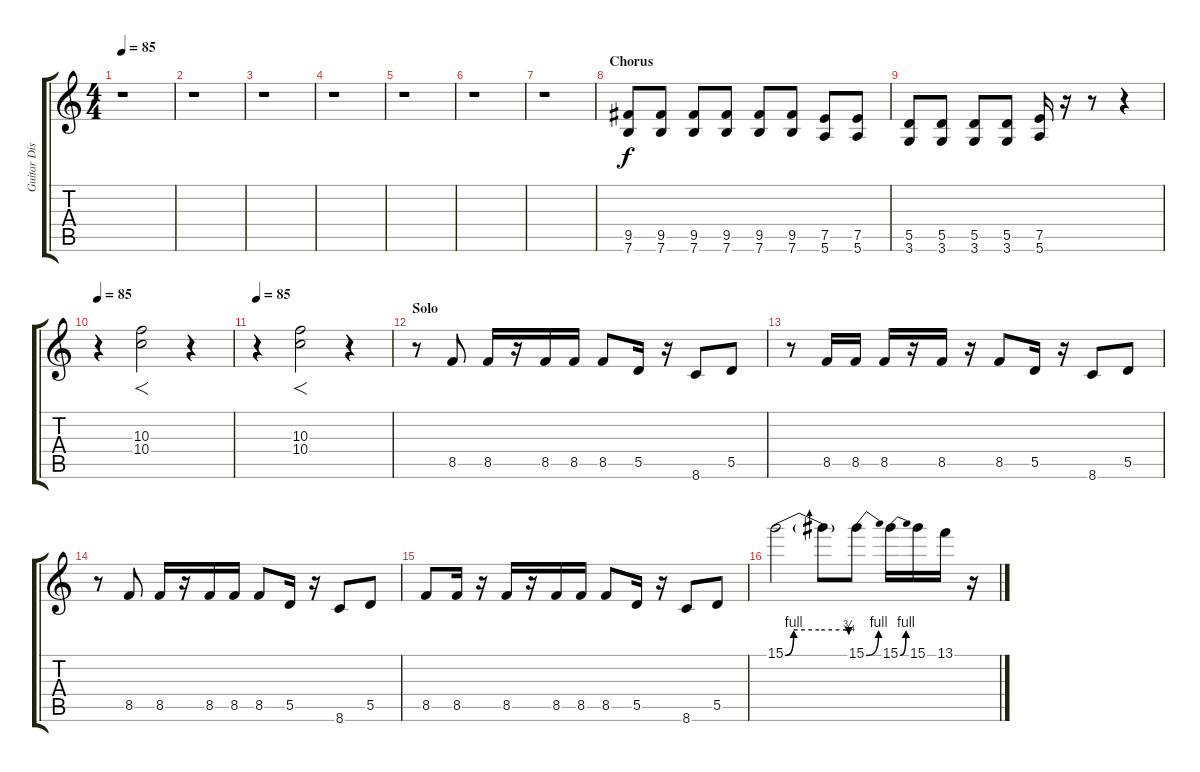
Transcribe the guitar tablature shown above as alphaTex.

\track ("Guitar Dist." "Guitar Dis") {instrument distortionguitar}
\staff {score tabs}
\tuning (E4 B3 G3 D3 A2 E2) {hide}
\ts (4 4)
\tempo 85
\clef g2
\ks c
r.1{dy f} |
r.1 |
r.1 |
r.1 |
r.1 |
r.1 |
r.1 |
\section ("" "Chorus")
(9.5 7.6).8 (9.5 7.6).8 (9.5 7.6).8 (9.5 7.6).8 (9.5 7.6).8 (9.5 7.6).8 (7.5 5.6).8 (7.5 5.6).8 |
(5.5 3.6).8 (5.5 3.6).8 (5.5 3.6).8 (5.5 3.6).8 (7.5 5.6).16 r.16 r.8 r.4 |
\tempo 85
r.4 (10.3 10.4).2{f} r.4 |
\tempo 85
r.4 (10.3 10.4).2{f} r.4 |
\section ("" "Solo")
r.8{volume 16} 8.5.8 8.5.16 r.16 8.5.16 8.5.16 8.5.8 5.5.16 r.16 8.6.8 5.5.8 |
r.8 8.5.16 8.5.16 8.5.16 r.16 8.5.16 r.16 8.5.8 5.5.16 r.16 8.6.8 5.5.8 |
r.8{volume 16} 8.5.8 8.5.16 r.16 8.5.16 8.5.16 8.5.8 5.5.16 r.16 8.6.8 5.5.8 |
8.5.8{volume 16} 8.5.16 r.16 8.5.16 r.16 8.5.16 8.5.16 8.5.8 5.5.16 r.16 8.6.8 5.5.8 |
15.1{be (custom 0 0 8 4 32 4 51 4 58 4 60 3)}.2 15.1{t}.8 15.1{be (bend 0 0 60 4)}.8 15.1{be (bend 0 0 60 4)}.16 15.1.16 13.1.16 r.16
